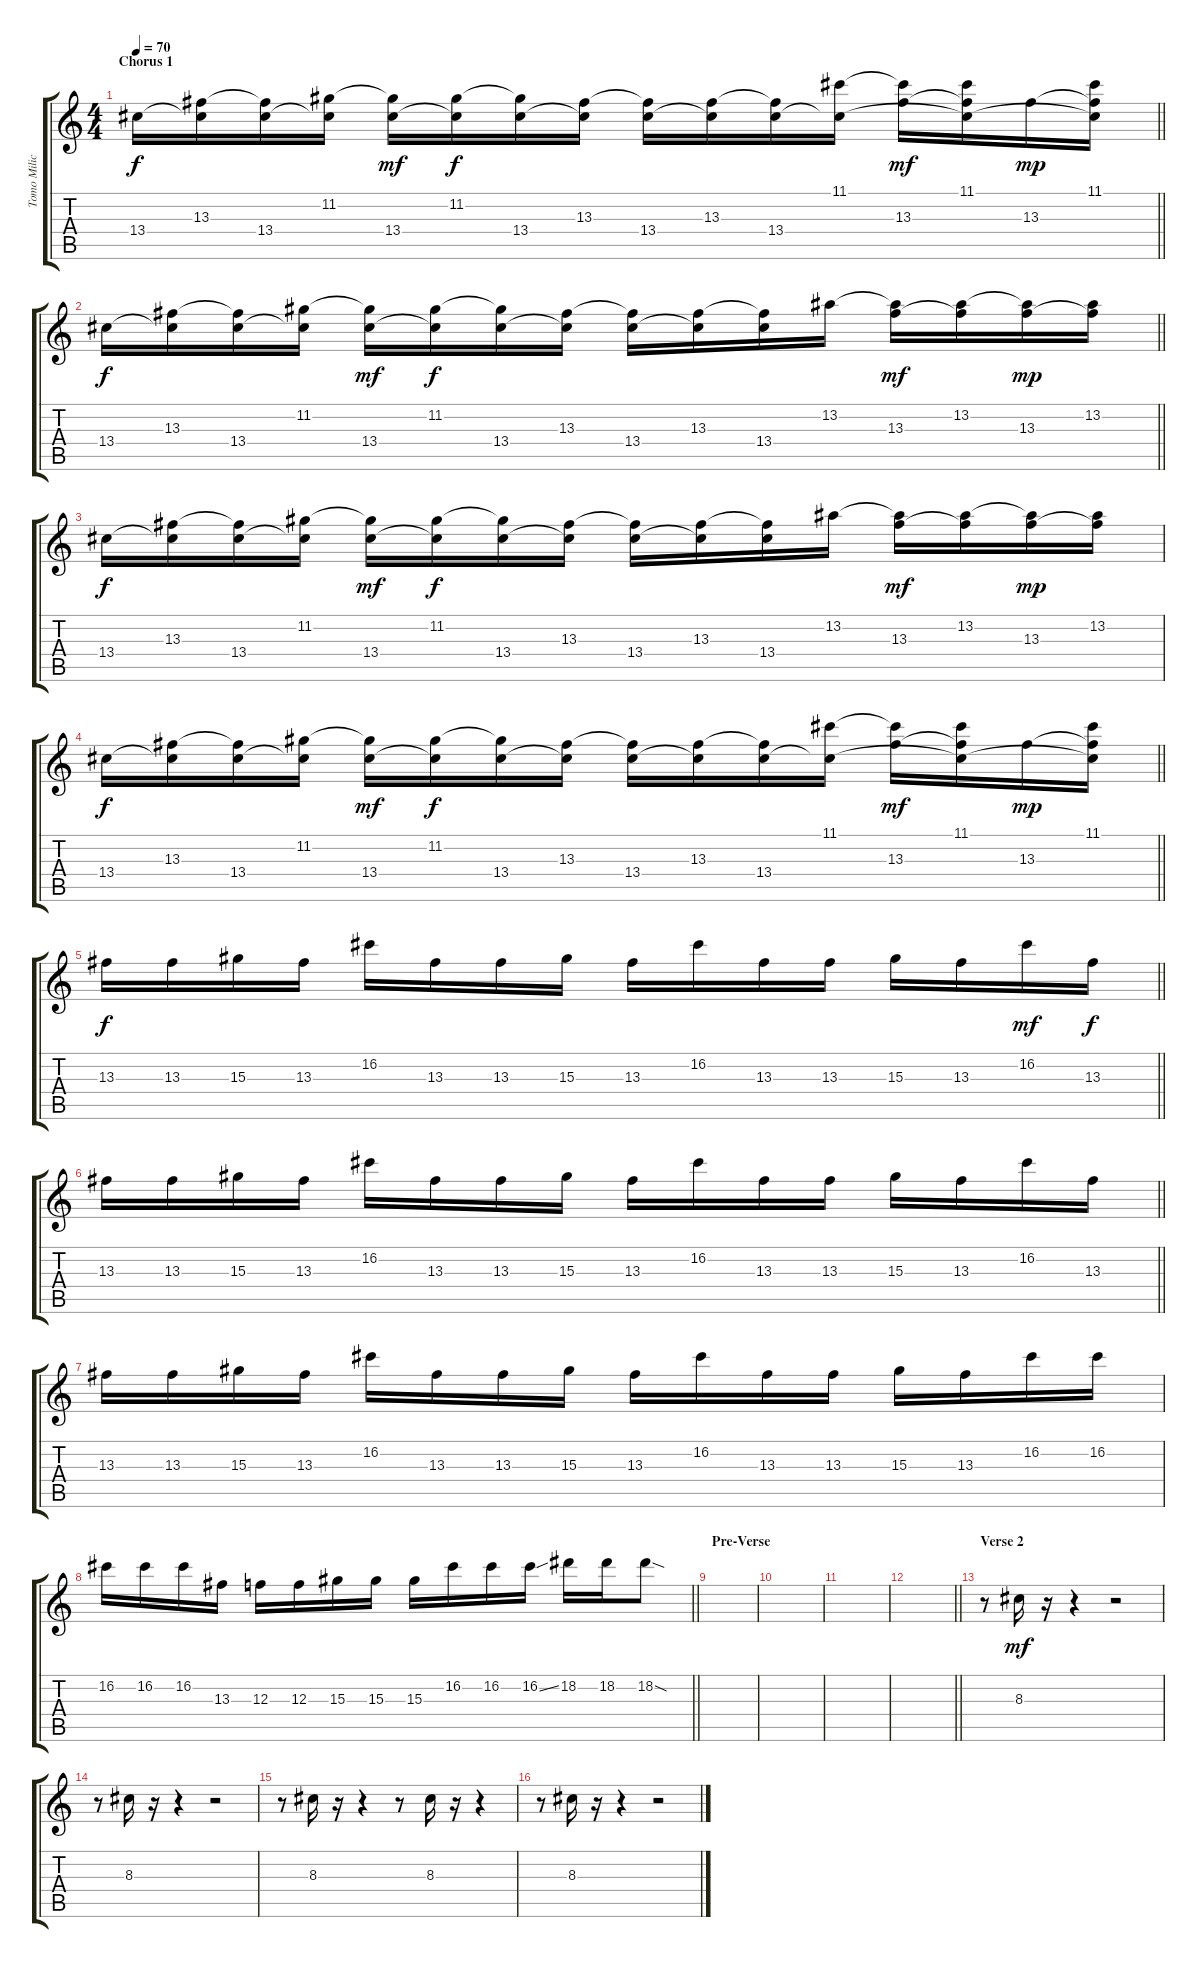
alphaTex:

\track ("Tomo Milicevic - Guitar" "Tomo Milic") {instrument distortionguitar}
\staff {score tabs}
\tuning (D4 A3 F3 C3 G2 C2) {hide}
\ts (4 4)
\section ("" "Chorus 1")
\tempo 70
\clef g2
\barLineRight lightlight
\ks c
13.4.16{dy f} (13.3 13.4{t}).16 (13.3{t} 13.4).16 (11.2 13.4{t}).16 (11.2{t} 13.4).16{dy mf} (11.2 13.4{t}).16{dy f} (11.2{t} 13.4).16 (13.3 13.4{t}).16 (13.3{t} 13.4).16 (13.3 13.4{t}).16 (13.3{t} 13.4).16 (11.1 13.4{t}).16 (11.1{t} 13.3).16{dy mf} (11.1 13.3{t} 13.4{t}).16 13.3.16{dy mp} (11.1 13.3{t} 13.4{t}).16 |
\barLineRight lightlight
13.4.16{dy f} (13.3 13.4{t}).16 (13.3{t} 13.4).16 (11.2 13.4{t}).16 (11.2{t} 13.4).16{dy mf} (11.2 13.4{t}).16{dy f} (11.2{t} 13.4).16 (13.3 13.4{t}).16 (13.3{t} 13.4).16 (13.3 13.4{t}).16 (13.3{t} 13.4).16 13.2.16 (13.2{t} 13.3).16{dy mf} (13.2 13.3{t}).16 (13.2{t} 13.3).16{dy mp} (13.2 13.3{t}).16 |
13.4.16{dy f} (13.3 13.4{t}).16 (13.3{t} 13.4).16 (11.2 13.4{t}).16 (11.2{t} 13.4).16{dy mf} (11.2 13.4{t}).16{dy f} (11.2{t} 13.4).16 (13.3 13.4{t}).16 (13.3{t} 13.4).16 (13.3 13.4{t}).16 (13.3{t} 13.4).16 13.2.16 (13.2{t} 13.3).16{dy mf} (13.2 13.3{t}).16 (13.2{t} 13.3).16{dy mp} (13.2 13.3{t}).16 |
\barLineRight lightlight
13.4.16{dy f} (13.3 13.4{t}).16 (13.3{t} 13.4).16 (11.2 13.4{t}).16 (11.2{t} 13.4).16{dy mf} (11.2 13.4{t}).16{dy f} (11.2{t} 13.4).16 (13.3 13.4{t}).16 (13.3{t} 13.4).16 (13.3 13.4{t}).16 (13.3{t} 13.4).16 (11.1 13.4{t}).16 (11.1{t} 13.3).16{dy mf} (11.1 13.3{t} 13.4{t}).16 13.3.16{dy mp} (11.1 13.3{t} 13.4{t}).16 |
\barLineRight lightlight
13.3.16{dy f} 13.3.16 15.3.16 13.3.16 16.2.16 13.3.16 13.3.16 15.3.16 13.3.16 16.2.16 13.3.16 13.3.16 15.3.16 13.3.16 16.2.16{dy mf} 13.3.16{dy f} |
\barLineRight lightlight
13.3.16 13.3.16 15.3.16 13.3.16 16.2.16 13.3.16 13.3.16 15.3.16 13.3.16 16.2.16 13.3.16 13.3.16 15.3.16 13.3.16 16.2.16 13.3.16 |
13.3.16 13.3.16 15.3.16 13.3.16 16.2.16 13.3.16 13.3.16 15.3.16 13.3.16 16.2.16 13.3.16 13.3.16 15.3.16 13.3.16 16.2.16 16.2.16 |
\barLineRight lightlight
16.2.16 16.2.16 16.2.16 13.3.16 12.3.16 12.3.16 15.3.16 15.3.16 15.3.16 16.2.16 16.2.16 16.2{ss}.16 18.2.16 18.2.16 18.2{sod}.8 |
\section ("" "Pre-Verse")
|
|
|
\barLineRight lightlight
|
\section ("" "Verse 2")
r.8 8.3.16{dy mf} r.16 r.4 r.2 |
r.8 8.3.16 r.16 r.4 r.2 |
r.8 8.3.16 r.16 r.4 r.8 8.3.16 r.16 r.4 |
r.8 8.3.16 r.16 r.4 r.2
